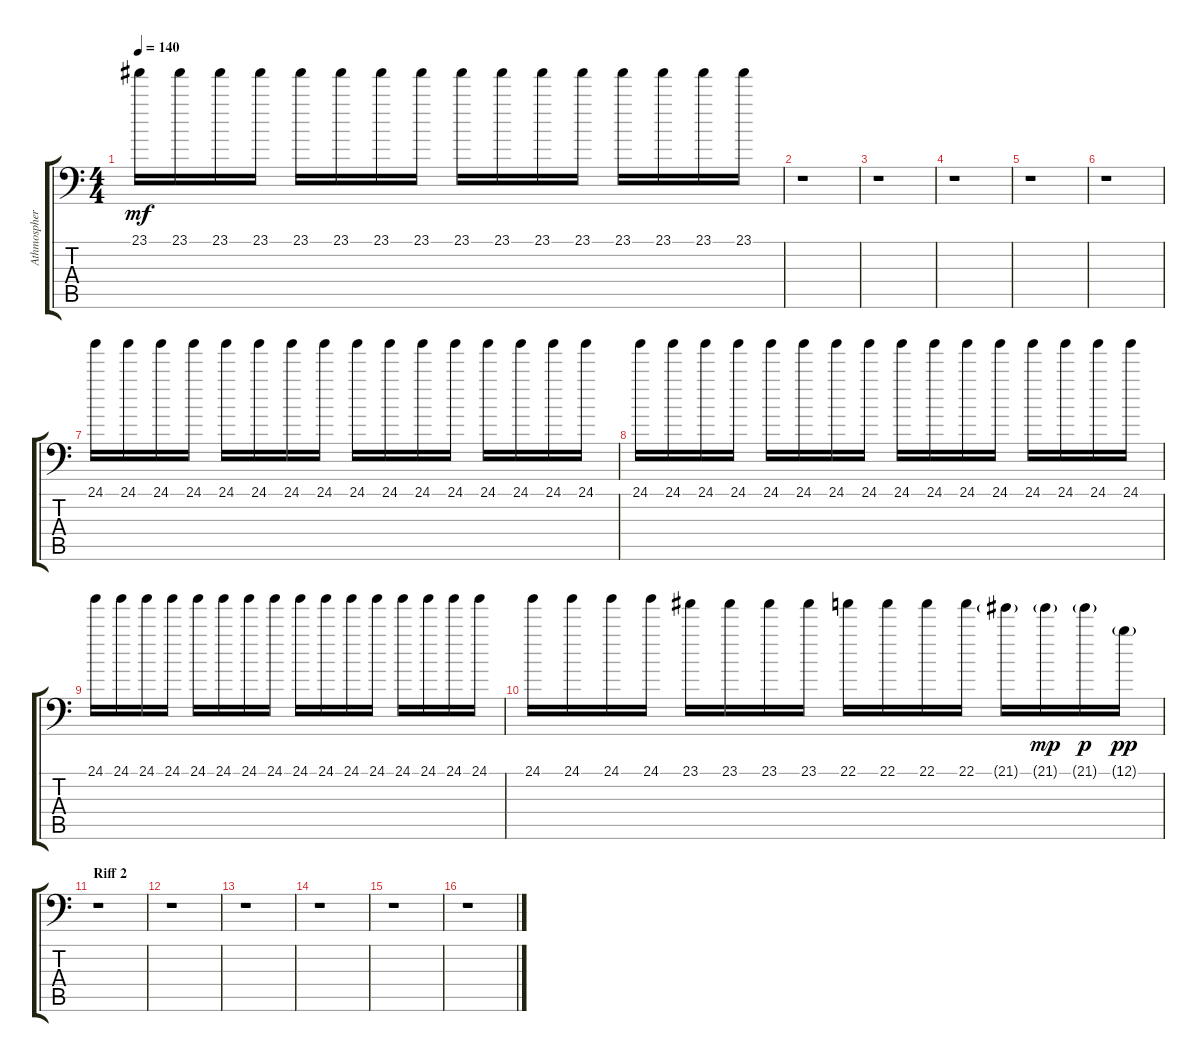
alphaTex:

\track ("Athmosphere Guitar" "Athmospher") {instrument distortionguitar}
\staff {score tabs}
\tuning (B3 Gb3 D3 A2 E2 A1) {hide}
\ts (4 4)
\tempo 140
\clef f4
\ks c
23.1.16{dy mf} 23.1.16 23.1.16 23.1.16 23.1.16 23.1.16 23.1.16 23.1.16 23.1.16 23.1.16 23.1.16 23.1.16 23.1.16 23.1.16 23.1.16 23.1.16 |
r.1 |
\section ("" "")
r.1 |
r.1 |
r.1 |
r.1 |
24.1.16 24.1.16 24.1.16 24.1.16 24.1.16 24.1.16 24.1.16 24.1.16 24.1.16 24.1.16 24.1.16 24.1.16 24.1.16 24.1.16 24.1.16 24.1.16 |
24.1.16 24.1.16 24.1.16 24.1.16 24.1.16 24.1.16 24.1.16 24.1.16 24.1.16 24.1.16 24.1.16 24.1.16 24.1.16 24.1.16 24.1.16 24.1.16 |
24.1.16 24.1.16 24.1.16 24.1.16 24.1.16 24.1.16 24.1.16 24.1.16 24.1.16 24.1.16 24.1.16 24.1.16 24.1.16 24.1.16 24.1.16 24.1.16 |
24.1.16 24.1.16 24.1.16 24.1.16 23.1.16 23.1.16 23.1.16 23.1.16 22.1.16 22.1.16 22.1.16 22.1.16 21.1{g}.16 21.1{g}.16{dy mp} 21.1{g}.16{dy p} 12.1{g}.16{dy pp} |
\section ("" "Riff 2")
r.1 |
r.1 |
r.1 |
r.1 |
r.1 |
r.1
